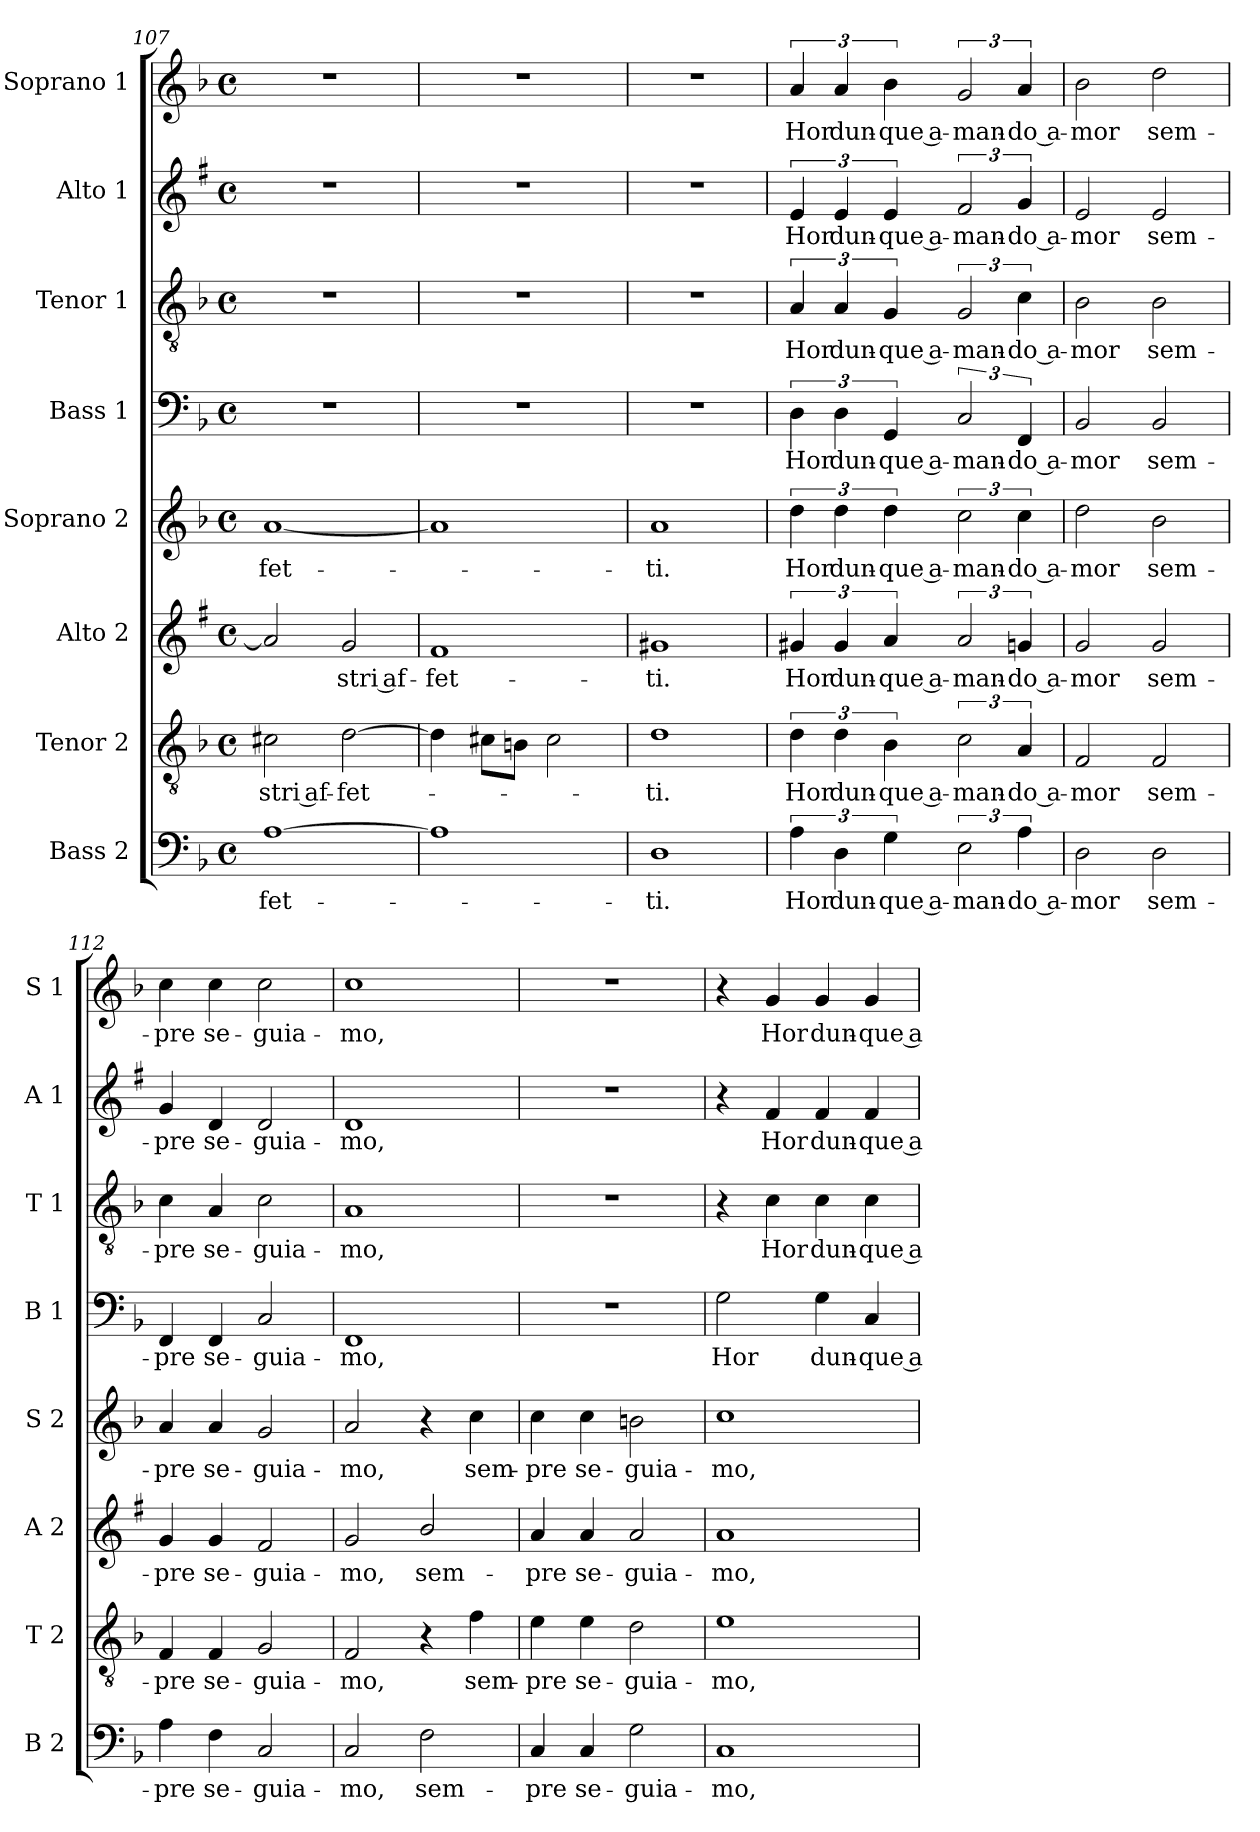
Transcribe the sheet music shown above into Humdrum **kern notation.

**kern	**text	**kern	**text	**kern	**text	**kern	**text	**kern	**text	**kern	**text	**kern	**text	**kern	**text
*part8	*part8	*part7	*part7	*part6	*part6	*part5	*part5	*part4	*part4	*part3	*part3	*part2	*part2	*part1	*part1
*staff8	*staff8	*staff7	*staff7	*staff6	*staff6	*staff5	*staff5	*staff4	*staff4	*staff3	*staff3	*staff2	*staff2	*staff1	*staff1
*I"Bass 2	*	*I"Tenor 2	*	*I"Alto 2	*	*I"Soprano 2	*	*I"Bass 1	*	*I"Tenor 1	*	*I"Alto 1	*	*I"Soprano 1	*
*I'B 2	*	*I'T 2	*	*I'A 2	*	*I'S 2	*	*I'B 1	*	*I'T 1	*	*I'A 1	*	*I'S 1	*
*clefF4	*	*clefGv2	*	*clefG2	*	*clefG2	*	*clefF4	*	*clefGv2	*	*clefG2	*	*clefG2	*
*	*	*	*	*ITrd1c2	*	*	*	*	*	*	*	*ITrd1c2	*	*	*
*k[b-]	*	*k[b-]	*	*k[b-]	*	*k[b-]	*	*k[b-]	*	*k[b-]	*	*k[b-]	*	*k[b-]	*
*F:	*	*F:	*	*F:	*	*F:	*	*F:	*	*F:	*	*F:	*	*F:	*
*M4/4	*	*M4/4	*	*M4/4	*	*M4/4	*	*M4/4	*	*M4/4	*	*M4/4	*	*M4/4	*
*met(c)	*	*met(c)	*	*met(c)	*	*met(c)	*	*met(c)	*	*met(c)	*	*met(c)	*	*met(c)	*
=107	=107	=107	=107	=107	=107	=107	=107	=107	=107	=107	=107	=107	=107	=107	=107
!	!LO:LY:b	!	!LO:LY:b	!	!	!	!LO:LY:b	!	!	!	!	!	!	!	!
[1A	-fet-	2c#X\	-stri af-	2g/]	.	[1a	-fet-	1r	.	1r	.	1r	.	1r	.
!	!	!	!LO:LY:b	!	!LO:LY:b	!	!	!	!	!	!	!	!	!	!
.	.	[2d\	-fet-	2f/	-stri af-	.	.	.	.	.	.	.	.	.	.
=108	=108	=108	=108	=108	=108	=108	=108	=108	=108	=108	=108	=108	=108	=108	=108
!	!	!	!	!	!LO:LY:b	!	!	!	!	!	!	!	!	!	!
1A]	.	4d\]	.	1e	-fet-	1a]	.	1r	.	1r	.	1r	.	1r	.
.	.	8c#X\L	.	.	.	.	.	.	.	.	.	.	.	.	.
.	.	8Bn\J	.	.	.	.	.	.	.	.	.	.	.	.	.
.	.	2c#\	.	.	.	.	.	.	.	.	.	.	.	.	.
=109	=109	=109	=109	=109	=109	=109	=109	=109	=109	=109	=109	=109	=109	=109	=109
!	!LO:LY:b	!	!LO:LY:b	!	!LO:LY:b	!	!LO:LY:b	!	!	!	!	!	!	!	!
1D	-ti.	1d	-ti.	1f#X	-ti.	1a	-ti.	1r	.	1r	.	1r	.	1r	.
=110	=110	=110	=110	=110	=110	=110	=110	=110	=110	=110	=110	=110	=110	=110	=110
!	!LO:LY:b	!	!LO:LY:b	!	!LO:LY:b	!	!LO:LY:b	!	!LO:LY:b	!	!LO:LY:b	!	!LO:LY:b	!	!LO:LY:b
6A\	Hor	6d\	Hor	6f#X/	Hor	6dd\	Hor	6D\	Hor	6A/	Hor	6d/	Hor	6a/	Hor
!	!LO:LY:b	!	!LO:LY:b	!	!LO:LY:b	!	!LO:LY:b	!	!LO:LY:b	!	!LO:LY:b	!	!LO:LY:b	!	!LO:LY:b
6D\	dun-	6d\	dun-	6f#/	dun-	6dd\	dun-	6D\	dun-	6A/	dun-	6d/	dun-	6a/	dun-
!	!LO:LY:b	!	!LO:LY:b	!	!LO:LY:b	!	!LO:LY:b	!	!LO:LY:b	!	!LO:LY:b	!	!LO:LY:b	!	!LO:LY:b
6G\	-que a-	6B-\	-que a-	6g/	-que a-	6dd\	-que a-	6GG/	-que a-	6G/	-que a-	6d/	-que a-	6b-\	-que a-
!	!LO:LY:b	!	!LO:LY:b	!	!LO:LY:b	!	!LO:LY:b	!	!LO:LY:b	!	!LO:LY:b	!	!LO:LY:b	!	!LO:LY:b
3E\	-man-	3c\	-man-	3g/	-man-	3cc\	-man-	3C/	-man-	3G/	-man-	3e/	-man-	3g/	-man-
!	!LO:LY:b	!	!LO:LY:b	!	!LO:LY:b	!	!LO:LY:b	!	!LO:LY:b	!	!LO:LY:b	!	!LO:LY:b	!	!LO:LY:b
6A\	-do a-	6A/	-do a-	6fn/	-do a-	6cc\	-do a-	6FF/	-do a-	6c\	-do a-	6f/	-do a-	6a/	-do a-
=111	=111	=111	=111	=111	=111	=111	=111	=111	=111	=111	=111	=111	=111	=111	=111
!	!LO:LY:b	!	!LO:LY:b	!	!LO:LY:b	!	!LO:LY:b	!	!LO:LY:b	!	!LO:LY:b	!	!LO:LY:b	!	!LO:LY:b
2D\	-mor	2F/	-mor	2f/	-mor	2dd\	-mor	2BB-/	-mor	2B-\	-mor	2d/	-mor	2b-\	-mor
!	!LO:LY:b	!	!LO:LY:b	!	!LO:LY:b	!	!LO:LY:b	!	!LO:LY:b	!	!LO:LY:b	!	!LO:LY:b	!	!LO:LY:b
2D\	sem-	2F/	sem-	2f/	sem-	2b-\	sem-	2BB-/	sem-	2B-\	sem-	2d/	sem-	2dd\	sem-
!!LO:PB:g=z
=112	=112	=112	=112	=112	=112	=112	=112	=112	=112	=112	=112	=112	=112	=112	=112
!	!LO:LY:b	!	!LO:LY:b	!	!LO:LY:b	!	!LO:LY:b	!	!LO:LY:b	!	!LO:LY:b	!	!LO:LY:b	!	!LO:LY:b
4A\	-pre	4F/	-pre	4f/	-pre	4a/	-pre	4FF/	-pre	4c\	-pre	4f/	-pre	4cc\	-pre
!	!LO:LY:b	!	!LO:LY:b	!	!LO:LY:b	!	!LO:LY:b	!	!LO:LY:b	!	!LO:LY:b	!	!LO:LY:b	!	!LO:LY:b
4F\	se-	4F/	se-	4f/	se-	4a/	se-	4FF/	se-	4A/	se-	4c/	se-	4cc\	se-
!	!LO:LY:b	!	!LO:LY:b	!	!LO:LY:b	!	!LO:LY:b	!	!LO:LY:b	!	!LO:LY:b	!	!LO:LY:b	!	!LO:LY:b
2C/	-guia-	2G/	-guia-	2e/	-guia-	2g/	-guia-	2C/	-guia-	2c\	-guia-	2c/	-guia-	2cc\	-guia-
=113	=113	=113	=113	=113	=113	=113	=113	=113	=113	=113	=113	=113	=113	=113	=113
!	!LO:LY:b	!	!LO:LY:b	!	!LO:LY:b	!	!LO:LY:b	!	!LO:LY:b	!	!LO:LY:b	!	!LO:LY:b	!	!LO:LY:b
2C/	-mo,	2F/	-mo,	2f/	-mo,	2a/	-mo,	1FF	-mo,	1A	-mo,	1c	-mo,	1cc	-mo,
!	!LO:LY:b	!	!	!	!LO:LY:b	!	!	!	!	!	!	!	!	!	!
2F\	sem-	4r	.	2a/	sem-	4r	.	.	.	.	.	.	.	.	.
!	!	!	!LO:LY:b	!	!	!	!LO:LY:b	!	!	!	!	!	!	!	!
.	.	4f\	sem-	.	.	4cc\	sem-	.	.	.	.	.	.	.	.
=114	=114	=114	=114	=114	=114	=114	=114	=114	=114	=114	=114	=114	=114	=114	=114
!	!LO:LY:b	!	!LO:LY:b	!	!LO:LY:b	!	!LO:LY:b	!	!	!	!	!	!	!	!
4C/	-pre	4e\	-pre	4g/	-pre	4cc\	-pre	1r	.	1r	.	1r	.	1r	.
!	!LO:LY:b	!	!LO:LY:b	!	!LO:LY:b	!	!LO:LY:b	!	!	!	!	!	!	!	!
4C/	se-	4e\	se-	4g/	se-	4cc\	se-	.	.	.	.	.	.	.	.
!	!LO:LY:b	!	!LO:LY:b	!	!LO:LY:b	!	!LO:LY:b	!	!	!	!	!	!	!	!
2G\	-guia-	2d\	-guia-	2g/	-guia-	2bn\	-guia-	.	.	.	.	.	.	.	.
=115	=115	=115	=115	=115	=115	=115	=115	=115	=115	=115	=115	=115	=115	=115	=115
!	!LO:LY:b	!	!LO:LY:b	!	!LO:LY:b	!	!LO:LY:b	!	!LO:LY:b	!	!	!	!	!	!
1C	-mo,	1e	-mo,	1g	-mo,	1cc	-mo,	2G\	Hor	4r	.	4r	.	4r	.
!	!	!	!	!	!	!	!	!	!	!	!LO:LY:b	!	!LO:LY:b	!	!LO:LY:b
.	.	.	.	.	.	.	.	.	.	4c\	Hor	4e/	Hor	4g/	Hor
!	!	!	!	!	!	!	!	!	!LO:LY:b	!	!LO:LY:b	!	!LO:LY:b	!	!LO:LY:b
.	.	.	.	.	.	.	.	4G\	dun-	4c\	dun-	4e/	dun-	4g/	dun-
!	!	!	!	!	!	!	!	!	!LO:LY:b	!	!LO:LY:b	!	!LO:LY:b	!	!LO:LY:b
.	.	.	.	.	.	.	.	4C/	-que a-	4c\	-que a-	4e/	-que a-	4g/	-que a-
=	=	=	=	=	=	=	=	=	=	=	=	=	=	=	=
*-	*-	*-	*-	*-	*-	*-	*-	*-	*-	*-	*-	*-	*-	*-	*-
